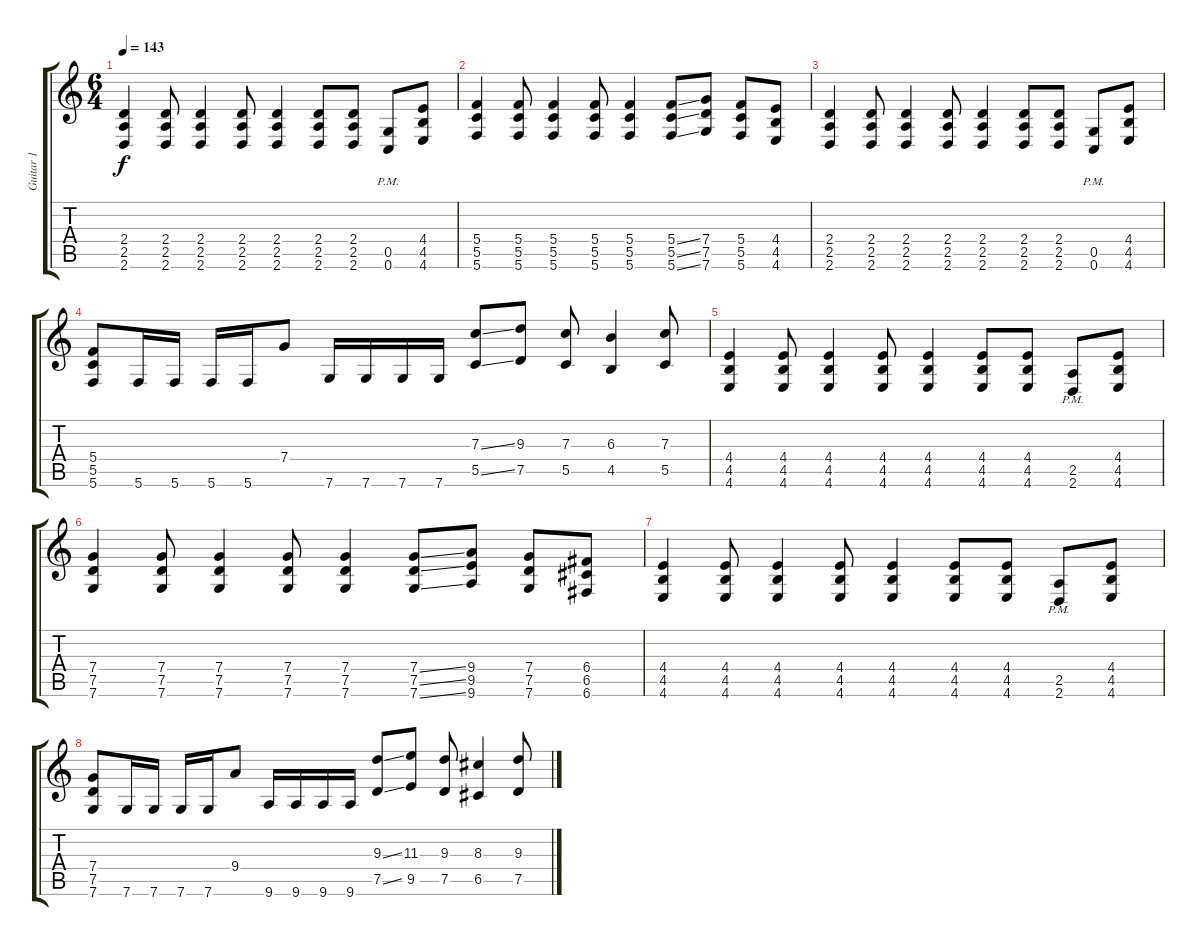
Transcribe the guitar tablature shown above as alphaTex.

\track ("Guitar 1" "Guitar 1") {instrument distortionguitar}
\staff {score tabs}
\tuning (D4 A3 F3 C3 G2 C2) {hide}
\ts (6 4)
\section ("" "")
\tempo 143
\clef g2
\ks c
(2.4 2.5 2.6).4{dy f} (2.4 2.5 2.6).8 (2.4 2.5 2.6).4 (2.4 2.5 2.6).8 (2.4 2.5 2.6).4 (2.4 2.5 2.6).8 (2.4 2.5 2.6).8 (0.5{pm} 0.6{pm}).8 (4.4 4.5 4.6).8 |
(5.4 5.5 5.6).4 (5.4 5.5 5.6).8 (5.4 5.5 5.6).4 (5.4 5.5 5.6).8 (5.4 5.5 5.6).4 (5.4{ss} 5.5{ss} 5.6{ss}).8 (7.4 7.5 7.6).8 (5.4 5.5 5.6).8 (4.4 4.5 4.6).8 |
(2.4 2.5 2.6).4 (2.4 2.5 2.6).8 (2.4 2.5 2.6).4 (2.4 2.5 2.6).8 (2.4 2.5 2.6).4 (2.4 2.5 2.6).8 (2.4 2.5 2.6).8 (0.5{pm} 0.6{pm}).8 (4.4 4.5 4.6).8 |
(5.4 5.5 5.6).8 5.6.16 5.6.16 5.6.16 5.6.16 7.4.8 7.6.16 7.6.16 7.6.16 7.6.16 (7.3{ss} 5.5{ss}).8 (9.3 7.5).8 (7.3 5.5).8 (6.3 4.5).4 (7.3 5.5).8 |
\section ("" "")
(4.4 4.5 4.6).4 (4.4 4.5 4.6).8 (4.4 4.5 4.6).4 (4.4 4.5 4.6).8 (4.4 4.5 4.6).4 (4.4 4.5 4.6).8 (4.4 4.5 4.6).8 (2.5{pm} 2.6{pm}).8 (4.4 4.5 4.6).8 |
(7.4 7.5 7.6).4 (7.4 7.5 7.6).8 (7.4 7.5 7.6).4 (7.4 7.5 7.6).8 (7.4 7.5 7.6).4 (7.4{ss} 7.5{ss} 7.6{ss}).8 (9.4 9.5 9.6).8 (7.4 7.5 7.6).8 (6.4 6.5 6.6).8 |
(4.4 4.5 4.6).4 (4.4 4.5 4.6).8 (4.4 4.5 4.6).4 (4.4 4.5 4.6).8 (4.4 4.5 4.6).4 (4.4 4.5 4.6).8 (4.4 4.5 4.6).8 (2.5{pm} 2.6{pm}).8 (4.4 4.5 4.6).8 |
(7.4 7.5 7.6).8 7.6.16 7.6.16 7.6.16 7.6.16 9.4.8 9.6.16 9.6.16 9.6.16 9.6.16 (9.3{ss} 7.5{ss}).8 (11.3 9.5).8 (9.3 7.5).8 (8.3 6.5).4 (9.3 7.5).8
